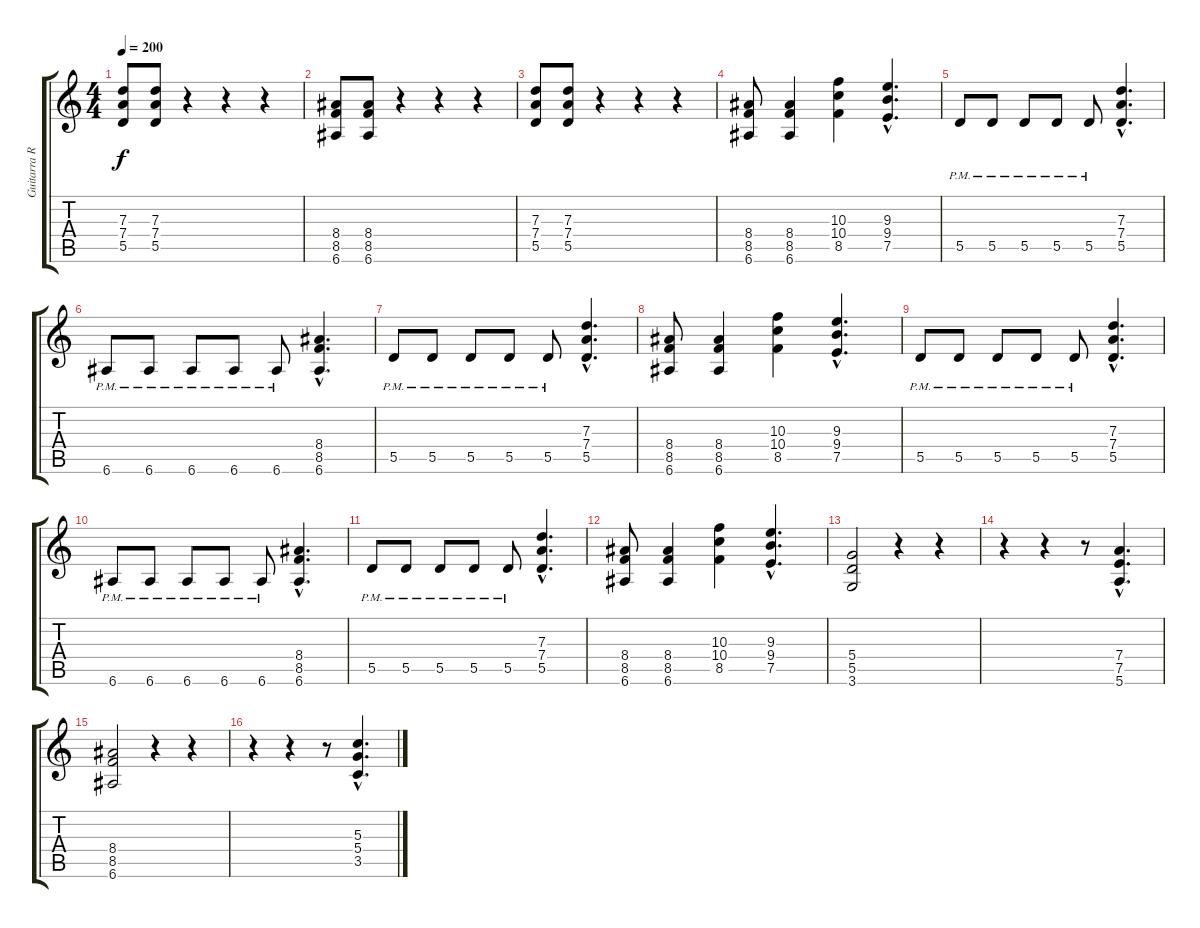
\track ("Guitarra Rítmica" "Guitarra R") {instrument electricguitarclean}
\staff {score tabs}
\tuning (E4 B3 G3 D3 A2 E2) {hide}
\ts (4 4)
\tempo 200
\clef g2
\ks c
(7.3 7.4 5.5).8{dy f} (7.3 7.4 5.5).8 r.4 r.4 r.4 |
(8.4 8.5 6.6).8 (8.4 8.5 6.6).8 r.4 r.4 r.4 |
(7.3 7.4 5.5).8 (7.3 7.4 5.5).8 r.4 r.4 r.4 |
(8.4 8.5 6.6).8 (8.4 8.5 6.6).4 (10.3 10.4 8.5).4 (9.3{hac} 9.4{hac} 7.5{hac}).4{d} |
5.5{pm}.8 5.5{pm}.8 5.5{pm}.8 5.5{pm}.8 5.5{pm}.8 (7.3{hac} 7.4{hac} 5.5{hac}).4{d} |
6.6{pm}.8 6.6{pm}.8 6.6{pm}.8 6.6{pm}.8 6.6{pm}.8 (8.4{hac} 8.5{hac} 6.6{hac}).4{d} |
5.5{pm}.8 5.5{pm}.8 5.5{pm}.8 5.5{pm}.8 5.5{pm}.8 (7.3{hac} 7.4{hac} 5.5{hac}).4{d} |
(8.4 8.5 6.6).8 (8.4 8.5 6.6).4 (10.3 10.4 8.5).4 (9.3{hac} 9.4{hac} 7.5{hac}).4{d} |
5.5{pm}.8 5.5{pm}.8 5.5{pm}.8 5.5{pm}.8 5.5{pm}.8 (7.3{hac} 7.4{hac} 5.5{hac}).4{d} |
6.6{pm}.8 6.6{pm}.8 6.6{pm}.8 6.6{pm}.8 6.6{pm}.8 (8.4{hac} 8.5{hac} 6.6{hac}).4{d} |
5.5{pm}.8 5.5{pm}.8 5.5{pm}.8 5.5{pm}.8 5.5{pm}.8 (7.3{hac} 7.4{hac} 5.5{hac}).4{d} |
(8.4 8.5 6.6).8 (8.4 8.5 6.6).4 (10.3 10.4 8.5).4 (9.3{hac} 9.4{hac} 7.5{hac}).4{d} |
(5.4 5.5 3.6).2 r.4 r.4 |
r.4 r.4 r.8 (7.4{hac} 7.5{hac} 5.6{hac}).4{d} |
(8.4 8.5 6.6).2 r.4 r.4 |
r.4 r.4 r.8 (5.3{hac} 5.4{hac} 3.5{hac}).4{d}
